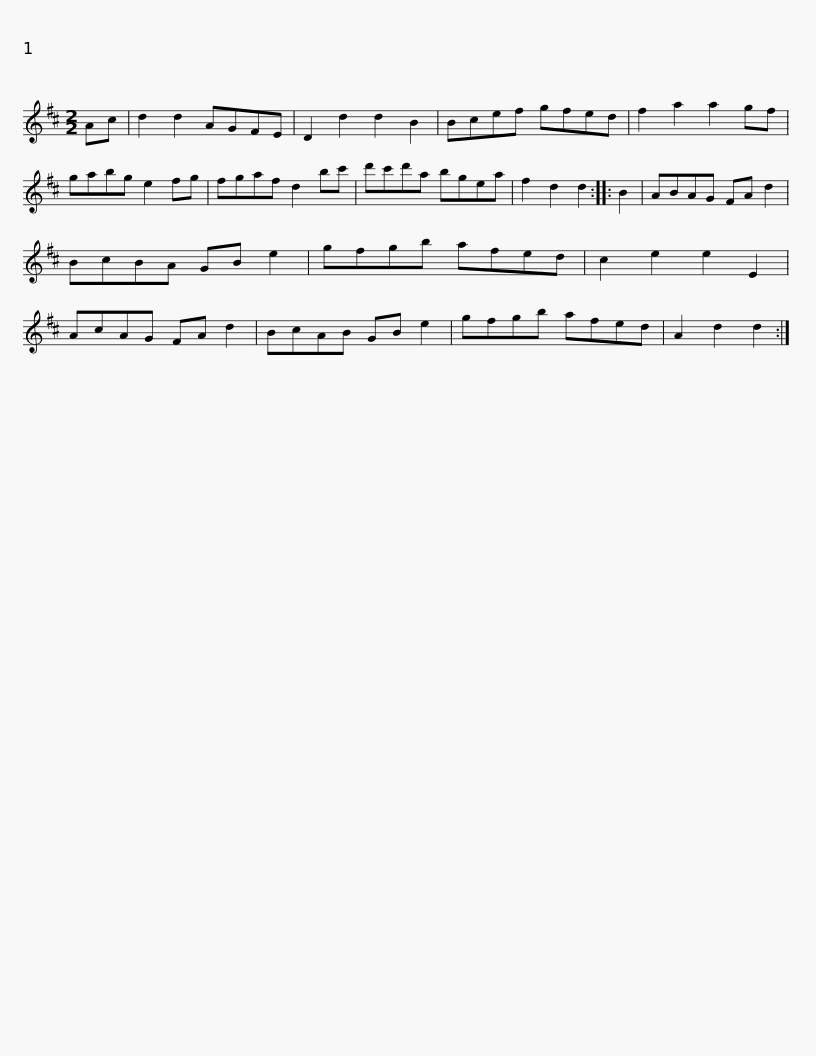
X:1
L:1/8
M:2/2
I:linebreak $
K:D
V:1 treble
V:1
 Ac | d2 d2 AGFE | D2 d2 d2 B2 | Bcef gfed | f2 a2 a2 gf | %5
 gabg e2 fg | fgaf d2 bc' |$ d'c'd'a bgea | f2 d2 d2 :: B2 | %10
 ABAG FA d2 | BcBA GB e2 | gfgb afed | c2 e2 e2 E2 |$ AcAG FA d2 | %15
 BcAB GB e2 | gfgb afed | A2 d2 d2 :| %18
